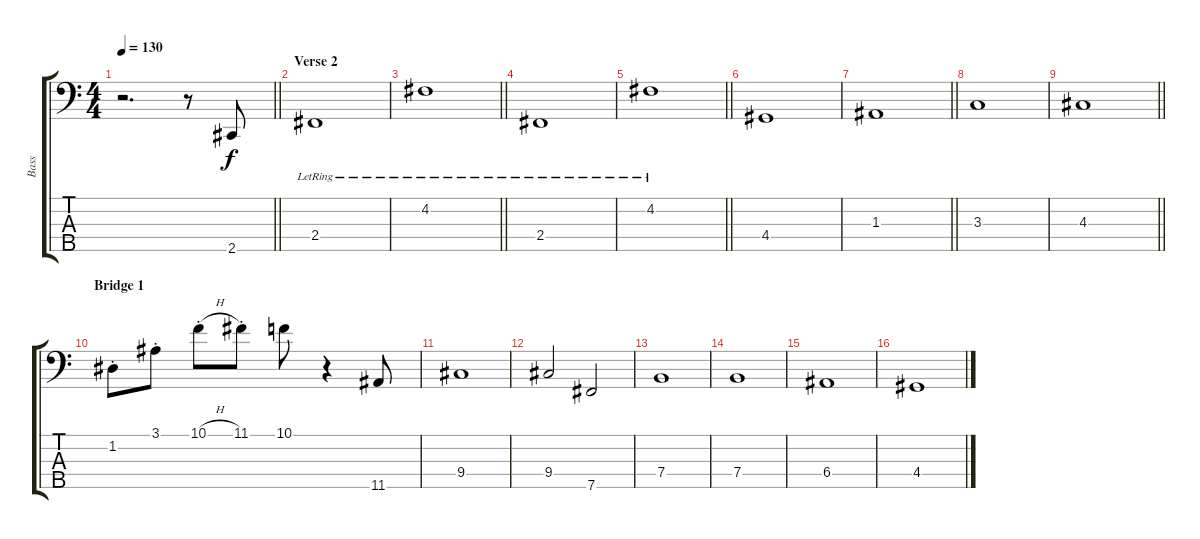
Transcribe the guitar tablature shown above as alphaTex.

\track ("Bass" "Bass") {instrument fretlessbass}
\staff {score tabs}
\tuning (G2 D2 A1 E1 B0) {hide}
\ts (4 4)
\tempo 130
\clef f4
\barLineRight lightlight
\ks c
r.2{d dy f} r.8 2.5.8 |
\section ("" "Verse 2")
2.4{lr}.1 |
\barLineRight lightlight
4.2{lr}.1 |
2.4{lr}.1 |
\barLineRight lightlight
4.2{lr}.1 |
4.4.1 |
\barLineRight lightlight
1.3.1 |
3.3.1 |
\barLineRight lightlight
4.3.1 |
\section ("" "Bridge 1")
1.2{st}.8 3.1{st}.8 10.1{h st}.8 11.1{st}.8 10.1.8 r.4 11.5.8 |
9.4.1 |
9.4.2 7.5.2 |
7.4.1 |
7.4.1 |
6.4.1 |
4.4.1
